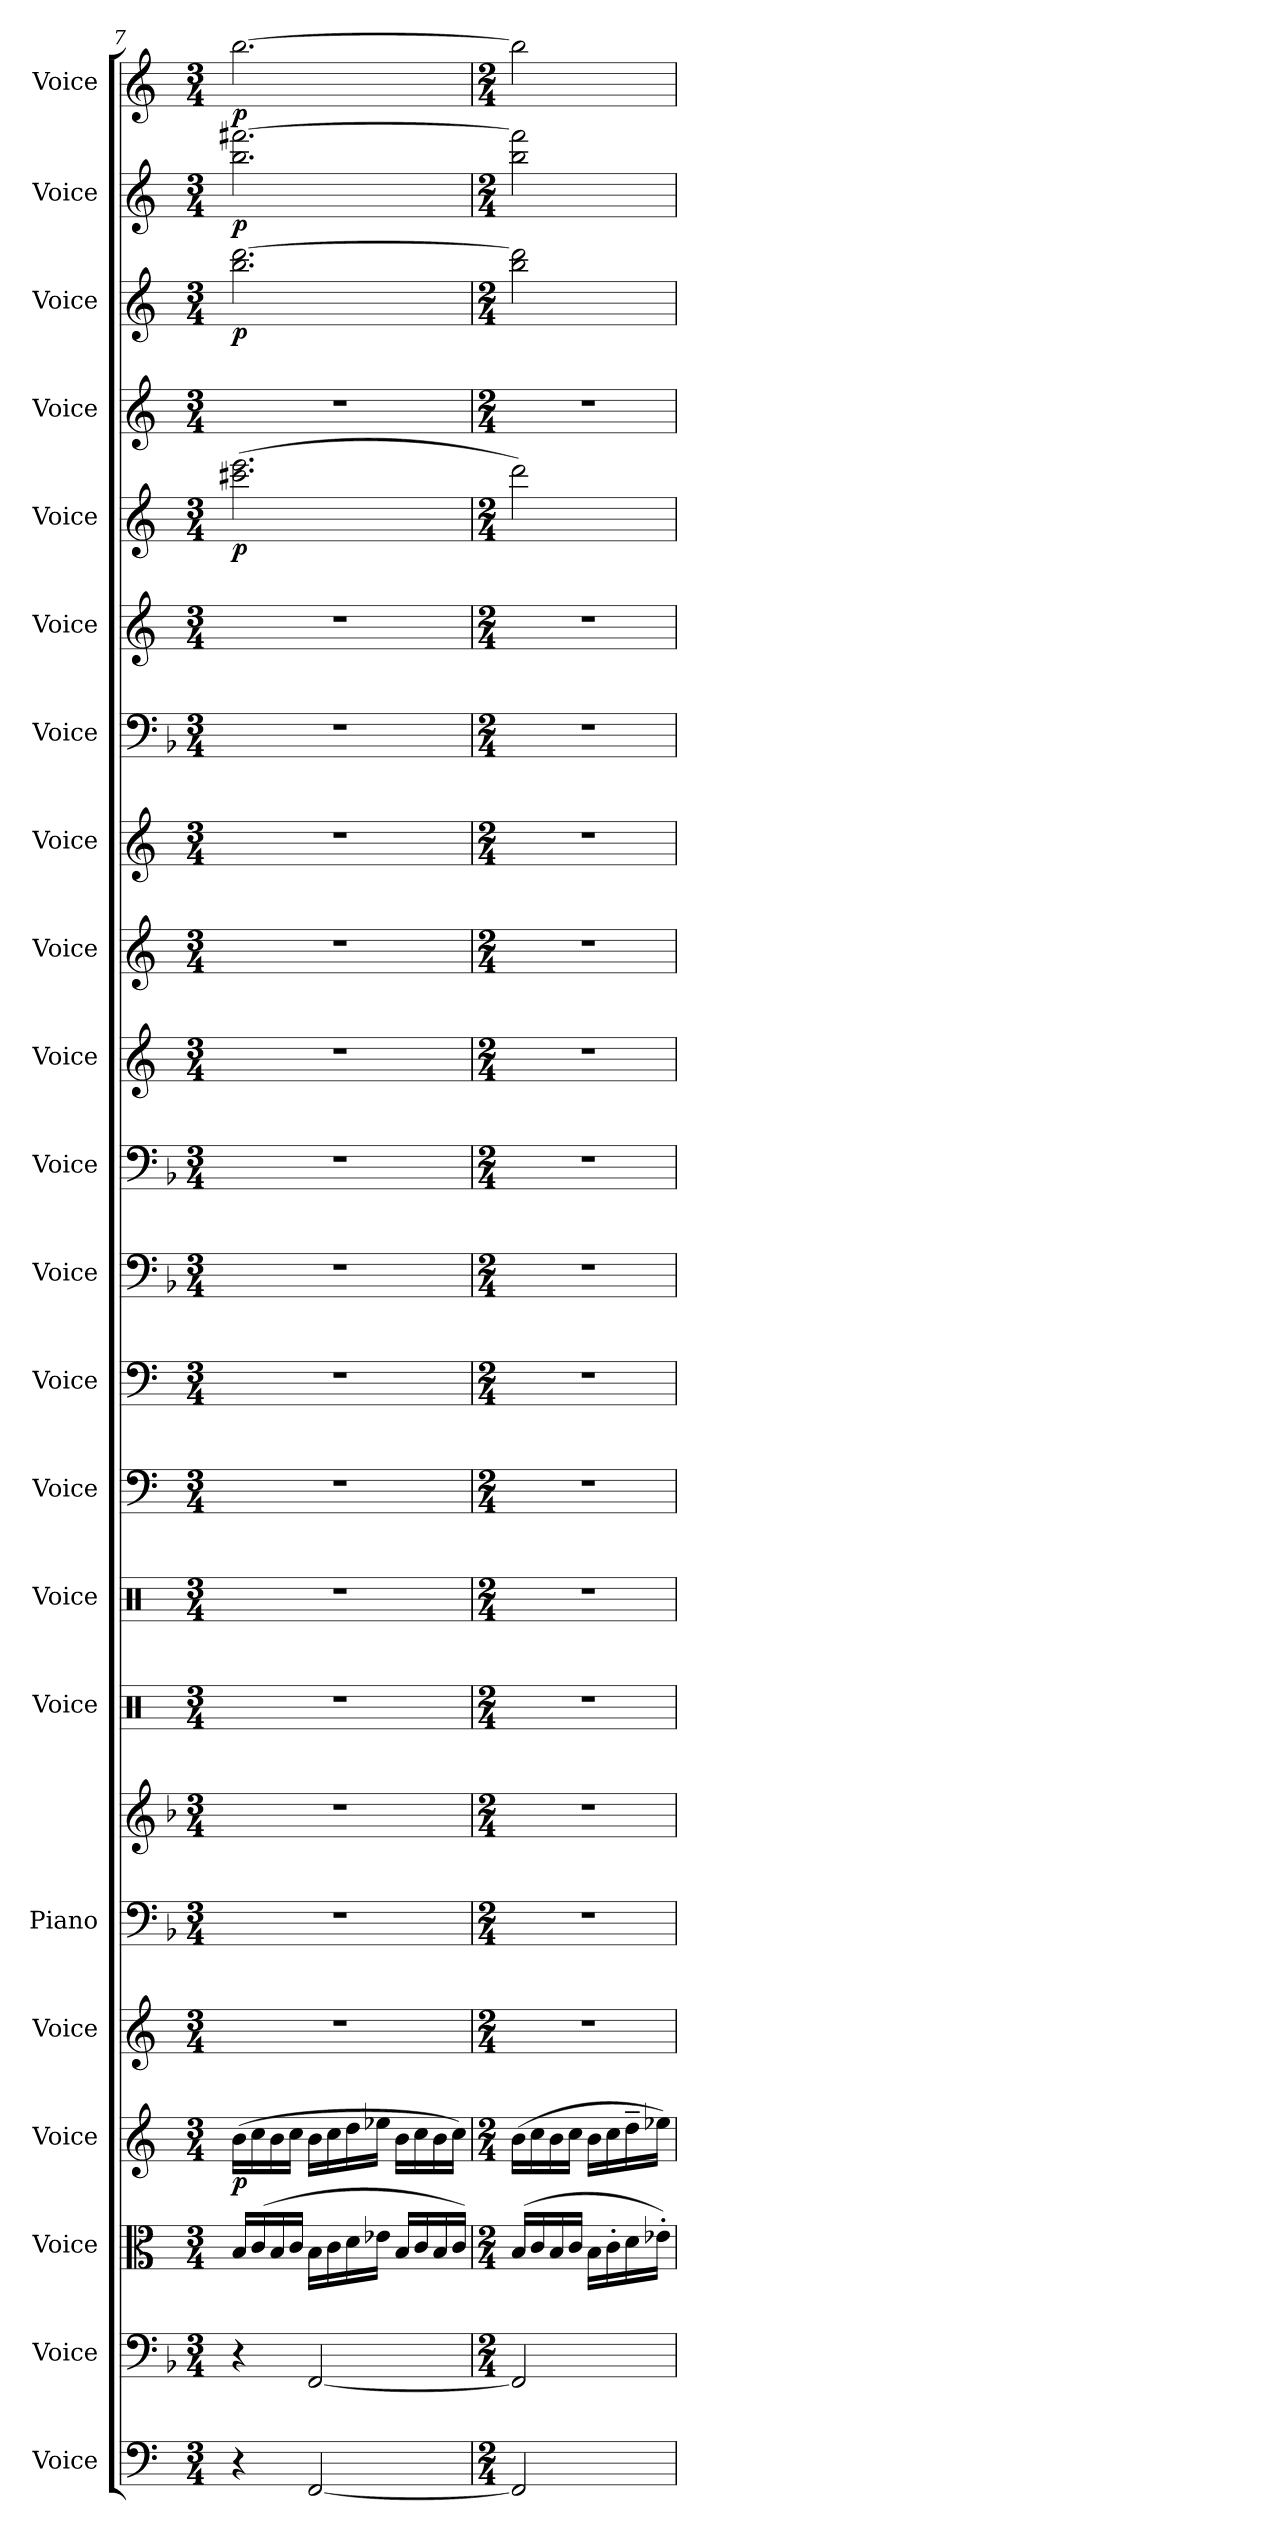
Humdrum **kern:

**kern	**kern	**kern	**kern	**dynam	**kern	**kern	**kern	**kern	**kern	**kern	**kern	**kern	**kern	**kern	**kern	**kern	**kern	**kern	**kern	**dynam	**kern	**kern	**dynam	**kern	**dynam	**kern	**dynam
*part22	*part21	*part20	*part19	*part19	*part18	*part17	*part17	*part16	*part15	*part14	*part13	*part12	*part11	*part10	*part9	*part8	*part7	*part6	*part5	*part5	*part4	*part3	*part3	*part2	*part2	*part1	*part1
*staff23	*staff22	*staff21	*staff20	*staff20	*staff19	*staff18	*staff17	*staff16	*staff15	*staff14	*staff13	*staff12	*staff11	*staff10	*staff9	*staff8	*staff7	*staff6	*staff5	*staff5	*staff4	*staff3	*staff3	*staff2	*staff2	*staff1	*staff1
*I"Voice	*I"Voice	*I"Voice	*I"Voice	*	*I"Voice	*I"Piano	*	*I"Voice	*I"Voice	*I"Voice	*I"Voice	*I"Voice	*I"Voice	*I"Voice	*I"Voice	*I"Voice	*I"Voice	*I"Voice	*I"Voice	*	*I"Voice	*I"Voice	*	*I"Voice	*	*I"Voice	*
*I'Voice	*I'Voice	*I'Voice	*I'Voice	*	*I'Voice	*I'Piano	*	*I'Voice	*I'Voice	*I'Voice	*I'Voice	*I'Voice	*I'Voice	*I'Voice	*I'Voice	*I'Voice	*I'Voice	*I'Voice	*I'Voice	*	*I'Voice	*I'Voice	*	*I'Voice	*	*I'Voice	*
*clefF4	*clefF4	*clefC3	*clefG2	*	*clefG2	*clefF4	*clefG2	*clefX	*clefX	*clefF4	*clefF4	*clefF4	*clefF4	*clefG2	*clefG2	*clefG2	*clefF4	*clefG2	*clefG2	*	*clefG2	*clefG2	*	*clefG2	*	*clefG2	*
*	*k[b-]	*	*	*	*	*k[b-]	*k[b-]	*	*	*	*	*k[b-]	*k[b-]	*	*	*	*k[b-]	*	*	*	*	*	*	*	*	*	*
*M3/4	*M3/4	*M3/4	*M3/4	*	*M3/4	*M3/4	*M3/4	*M3/4	*M3/4	*M3/4	*M3/4	*M3/4	*M3/4	*M3/4	*M3/4	*M3/4	*M3/4	*M3/4	*M3/4	*	*M3/4	*M3/4	*	*M3/4	*	*M3/4	*
=7	=7	=7	=7	=7	=7	=7	=7	=7	=7	=7	=7	=7	=7	=7	=7	=7	=7	=7	=7	=7	=7	=7	=7	=7	=7	=7	=7
!	!	!	!	!LO:DY:b	!	!	!	!	!	!	!	!	!	!	!	!	!	!	!	!LO:DY:b	!	!	!LO:DY:b	!	!LO:DY:b	!	!LO:DY:b
4r	4r	16B/LL	(>16b\LL	p	2.r	2.r	2.r	2.r	2.r	2.rF	2.r	2.r	2.r	2.r	2.r	2.r	2.r	2.r	(>2.ccc#X\ 2.eee\	p	2.r	2.bb\ [>2.ddd\	p	2.bb\ [>2.fff#X\	p	[>2.bb\	p
.	.	(>16c/	16cc\	.	.	.	.	.	.	.	.	.	.	.	.	.	.	.	.	.	.	.	.	.	.	.	.
.	.	16B/	16b\	.	.	.	.	.	.	.	.	.	.	.	.	.	.	.	.	.	.	.	.	.	.	.	.
.	.	16c/JJ	16cc\JJ	.	.	.	.	.	.	.	.	.	.	.	.	.	.	.	.	.	.	.	.	.	.	.	.
[<2FF/	[<2FF/	16B\LL	16b\LL	.	.	.	.	.	.	.	.	.	.	.	.	.	.	.	.	.	.	.	.	.	.	.	.
.	.	16c\	16cc\	.	.	.	.	.	.	.	.	.	.	.	.	.	.	.	.	.	.	.	.	.	.	.	.
.	.	16d\	16dd\	.	.	.	.	.	.	.	.	.	.	.	.	.	.	.	.	.	.	.	.	.	.	.	.
.	.	16e-X\JJ	16ee-X\JJ	.	.	.	.	.	.	.	.	.	.	.	.	.	.	.	.	.	.	.	.	.	.	.	.
.	.	16B/LL	16b\LL	.	.	.	.	.	.	.	.	.	.	.	.	.	.	.	.	.	.	.	.	.	.	.	.
.	.	16c/	16cc\	.	.	.	.	.	.	.	.	.	.	.	.	.	.	.	.	.	.	.	.	.	.	.	.
.	.	16B/	16b\	.	.	.	.	.	.	.	.	.	.	.	.	.	.	.	.	.	.	.	.	.	.	.	.
.	.	16c/JJ)	16cc\JJ)	.	.	.	.	.	.	.	.	.	.	.	.	.	.	.	.	.	.	.	.	.	.	.	.
=8	=8	=8	=8	=8	=8	=8	=8	=8	=8	=8	=8	=8	=8	=8	=8	=8	=8	=8	=8	=8	=8	=8	=8	=8	=8	=8	=8
*M2/4	*M2/4	*M2/4	*M2/4	*	*M2/4	*M2/4	*M2/4	*M2/4	*M2/4	*M2/4	*M2/4	*M2/4	*M2/4	*M2/4	*M2/4	*M2/4	*M2/4	*M2/4	*M2/4	*	*M2/4	*M2/4	*	*M2/4	*	*M2/4	*
2FF/]	2FF/]	(>16B/LL	(>16b\LL	.	2r	2r	2r	2r	2r	2rF	2r	2r	2r	2r	2r	2r	2r	2r	2ddd\)	.	2r	2bb\ 2ddd\]	.	2bb\ 2fff#\]	.	2bb\]	.
.	.	16c/	16cc\	.	.	.	.	.	.	.	.	.	.	.	.	.	.	.	.	.	.	.	.	.	.	.	.
.	.	16B/	16b\	.	.	.	.	.	.	.	.	.	.	.	.	.	.	.	.	.	.	.	.	.	.	.	.
.	.	16c/JJ	16cc\JJ	.	.	.	.	.	.	.	.	.	.	.	.	.	.	.	.	.	.	.	.	.	.	.	.
.	.	16B\LL	16b\LL	.	.	.	.	.	.	.	.	.	.	.	.	.	.	.	.	.	.	.	.	.	.	.	.
.	.	16c'<\	16cc\	.	.	.	.	.	.	.	.	.	.	.	.	.	.	.	.	.	.	.	.	.	.	.	.
.	.	16d\	16dd~<\	.	.	.	.	.	.	.	.	.	.	.	.	.	.	.	.	.	.	.	.	.	.	.	.
.	.	16e-X'<\JJ)	16ee-X\JJ)	.	.	.	.	.	.	.	.	.	.	.	.	.	.	.	.	.	.	.	.	.	.	.	.
=	=	=	=	=	=	=	=	=	=	=	=	=	=	=	=	=	=	=	=	=	=	=	=	=	=	=	=
*-	*-	*-	*-	*-	*-	*-	*-	*-	*-	*-	*-	*-	*-	*-	*-	*-	*-	*-	*-	*-	*-	*-	*-	*-	*-	*-	*-
